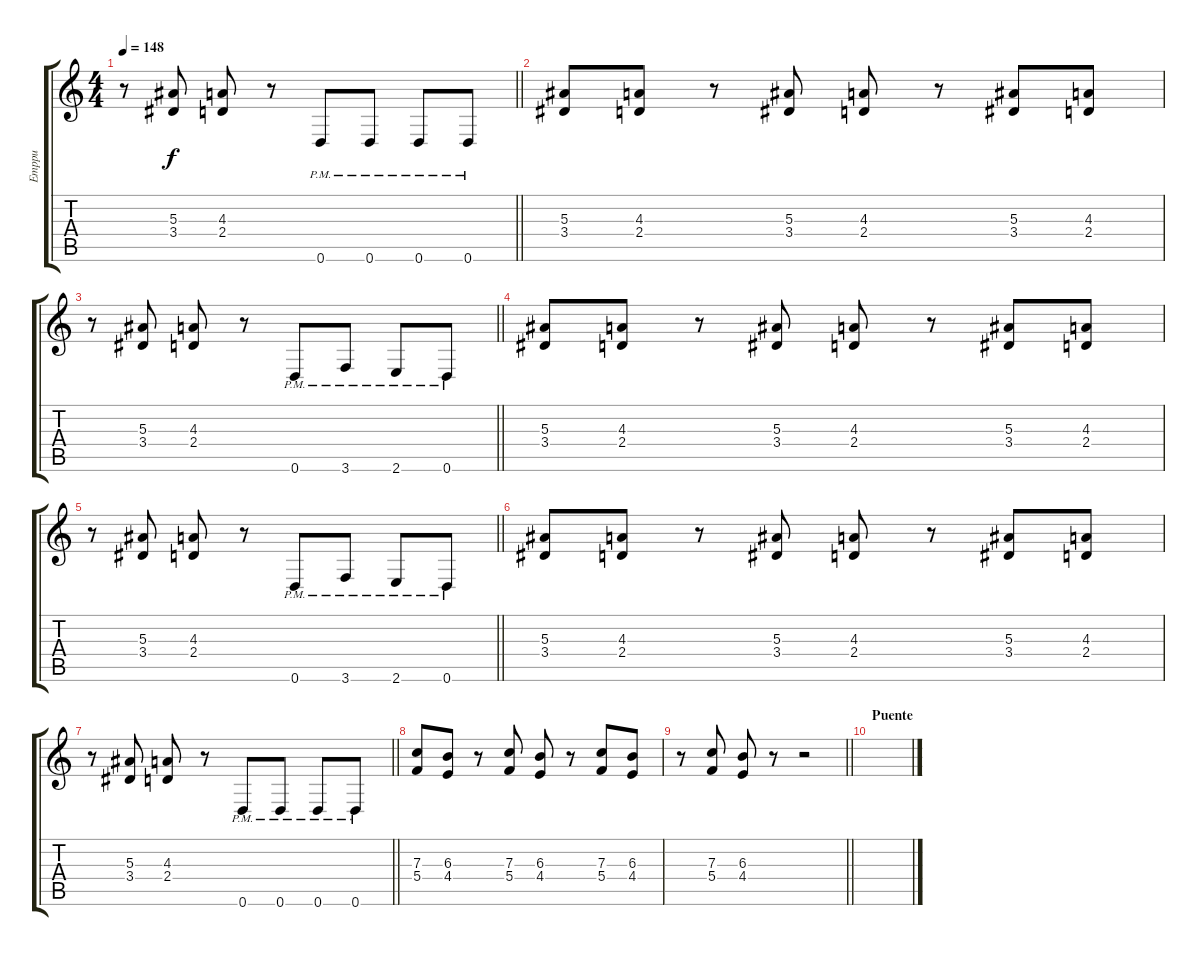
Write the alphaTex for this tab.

\track ("Emppu" "Emppu") {instrument overdrivenguitar}
\staff {score tabs}
\tuning (D4 A3 F3 C3 G2 D2) {hide}
\ts (4 4)
\tempo 148
\clef g2
\barLineRight lightlight
\ks c
r.8{dy f} (5.3 3.4).8 (4.3 2.4).8 r.8 0.6{pm}.8 0.6{pm}.8 0.6{pm}.8 0.6{pm}.8 |
(5.3 3.4).8 (4.3 2.4).8 r.8 (5.3 3.4).8 (4.3 2.4).8 r.8 (5.3 3.4).8 (4.3 2.4).8 |
\barLineRight lightlight
r.8 (5.3 3.4).8 (4.3 2.4).8 r.8 0.6{pm}.8 3.6{pm}.8 2.6{pm}.8 0.6{pm}.8 |
(5.3 3.4).8 (4.3 2.4).8 r.8 (5.3 3.4).8 (4.3 2.4).8 r.8 (5.3 3.4).8 (4.3 2.4).8 |
\barLineRight lightlight
r.8 (5.3 3.4).8 (4.3 2.4).8 r.8 0.6{pm}.8 3.6{pm}.8 2.6{pm}.8 0.6{pm}.8 |
(5.3 3.4).8 (4.3 2.4).8 r.8 (5.3 3.4).8 (4.3 2.4).8 r.8 (5.3 3.4).8 (4.3 2.4).8 |
\barLineRight lightlight
r.8 (5.3 3.4).8 (4.3 2.4).8 r.8 0.6{pm}.8 0.6{pm}.8 0.6{pm}.8 0.6{pm}.8 |
(7.3 5.4).8 (6.3 4.4).8 r.8 (7.3 5.4).8 (6.3 4.4).8 r.8 (7.3 5.4).8 (6.3 4.4).8 |
\barLineRight lightlight
r.8 (7.3 5.4).8 (6.3 4.4).8 r.8 r.2 |
\section ("" "Puente")
